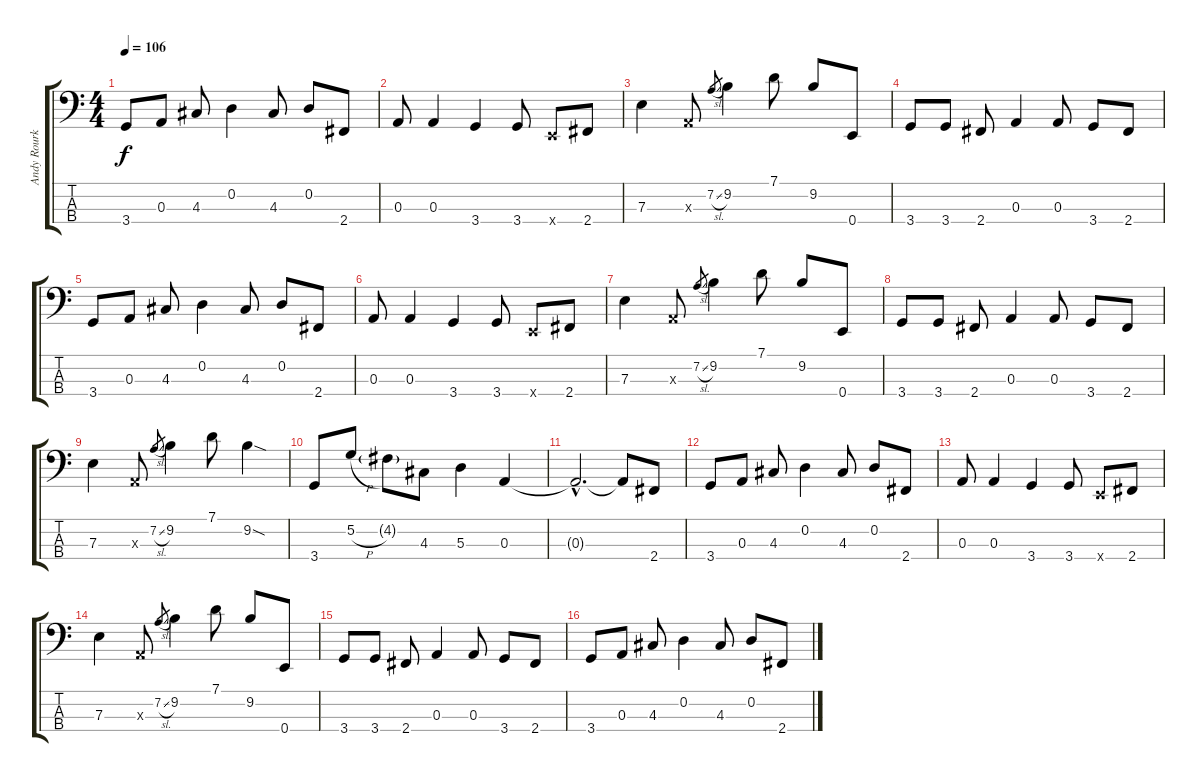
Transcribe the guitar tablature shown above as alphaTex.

\track ("Andy Rourke" "Andy Rourk") {instrument electricbasspick}
\staff {score tabs}
\tuning (G2 D2 A1 E1) {hide}
\ts (4 4)
\tempo 106
\clef f4
\ks c
3.4.8{dy f} 0.3.8 4.3.8 0.2.4 4.3.8 0.2.8 2.4.8 |
0.3.8 0.3.4 3.4.4 3.4.8 0.4{x}.8 2.4.8 |
7.3.4 0.3{x}.8 7.2{sl}.8{gr} 9.2.4 7.1.8 9.2.8 0.4.8 |
3.4.8 3.4.8 2.4.8 0.3.4 0.3.8 3.4.8 2.4.8 |
3.4.8 0.3.8 4.3.8 0.2.4 4.3.8 0.2.8 2.4.8 |
0.3.8 0.3.4 3.4.4 3.4.8 0.4{x}.8 2.4.8 |
7.3.4 0.3{x}.8 7.2{sl}.8{gr} 9.2.4 7.1.8 9.2.8 0.4.8 |
3.4.8 3.4.8 2.4.8 0.3.4 0.3.8 3.4.8 2.4.8 |
7.3.4 0.3{x}.8 7.2{sl}.8{gr} 9.2.4 7.1.8 9.2{sod}.4 |
3.4.8 5.2{h}.8 4.2{g}.8 4.3.8 5.3.4 0.3.4 |
0.3{hac t}.2{d} 0.3{t}.8 2.4.8 |
3.4.8 0.3.8 4.3.8 0.2.4 4.3.8 0.2.8 2.4.8 |
0.3.8 0.3.4 3.4.4 3.4.8 0.4{x}.8 2.4.8 |
7.3.4 0.3{x}.8 7.2{sl}.8{gr} 9.2.4 7.1.8 9.2.8 0.4.8 |
3.4.8 3.4.8 2.4.8 0.3.4 0.3.8 3.4.8 2.4.8 |
3.4.8 0.3.8 4.3.8 0.2.4 4.3.8 0.2.8 2.4.8
